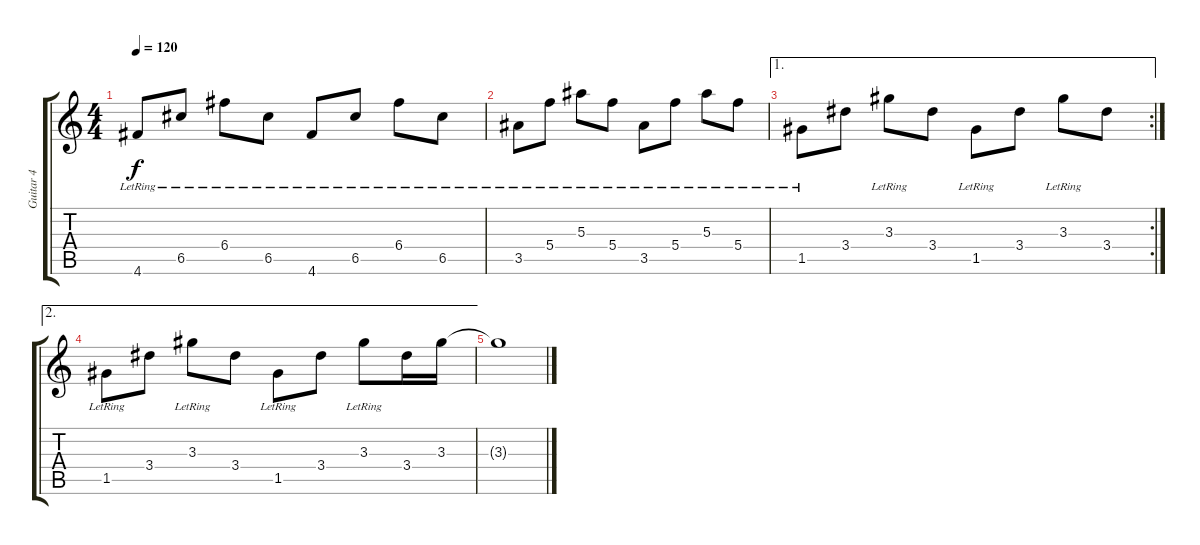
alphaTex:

\track ("Guitar 4" "Guitar 4") {instrument acousticguitarsteel}
\staff {score tabs}
\tuning (D5 A4 F4 C4 G3 D3) {hide}
\ts (4 4)
\tempo 120
\clef g2
\ks c
4.6{lr}.8{dy f} 6.5{lr}.8 6.4{lr}.8 6.5{lr}.8 4.6{lr}.8 6.5{lr}.8 6.4{lr}.8 6.5{lr}.8 |
3.5{lr}.8 5.4{lr}.8 5.3{lr}.8 5.4{lr}.8 3.5{lr}.8 5.4{lr}.8 5.3{lr}.8 5.4{lr}.8 |
\ae 1
\rc 2
1.5{lr}.8 3.4.8 3.3{lr}.8 3.4.8 1.5{lr}.8 3.4.8 3.3{lr}.8 3.4.8 |
\ae 2
1.5{lr}.8 3.4.8 3.3{lr}.8 3.4.8 1.5{lr}.8 3.4.8 3.3{lr}.8 3.4.16 3.3.16 |
3.3{t}.1
